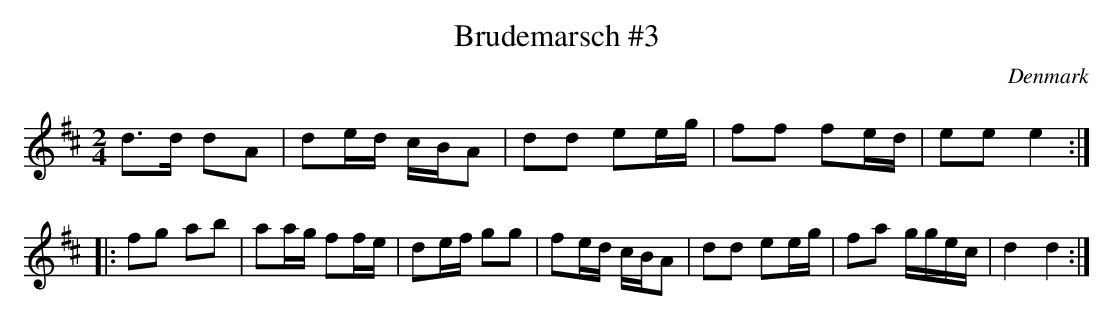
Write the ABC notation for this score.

X:1
T:Brudemarsch \#3
O:Denmark
M:2/4
K:D
d3d d2A2|d2ed cBA2|d2d2 e2eg|f2f2 f2ed|e2e2 e4::
f2g2 a2b2|a2ag f2fe|d2ef g2g2|f2ed cBA2|\
d2d2 e2eg|f2a2 ggec|d4d4:|
